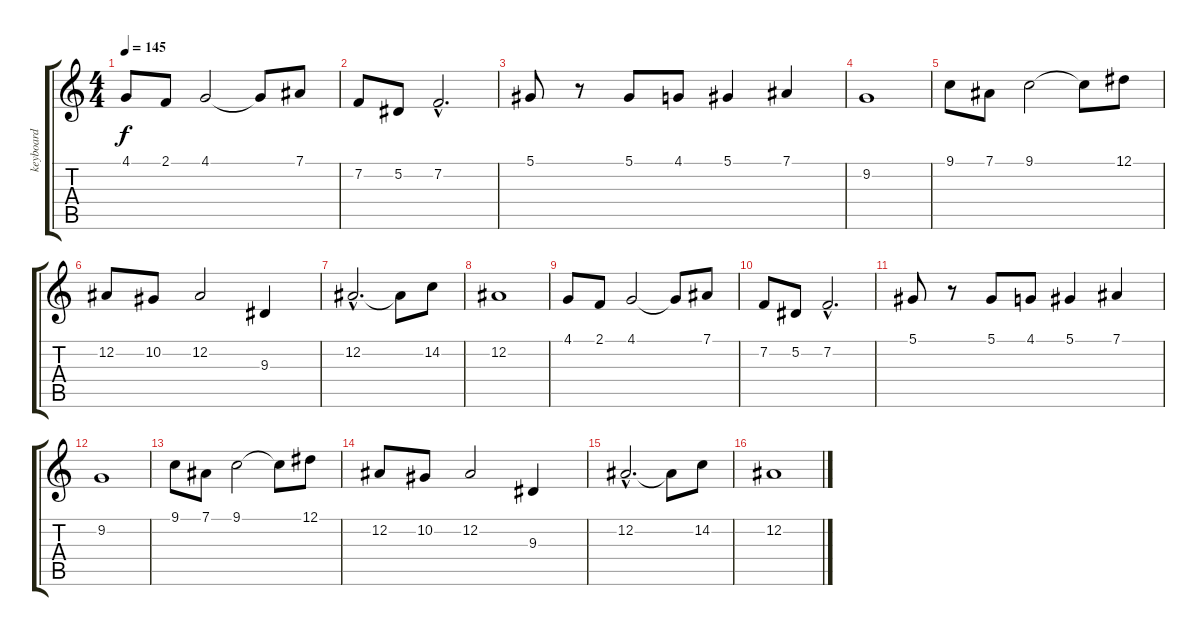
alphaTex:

\track ("keyboard" "keyboard") {instrument brasssection}
\staff {score tabs}
\tuning (Eb4 Bb3 Gb3 Db3 Ab2 Eb2) {hide}
\ts (4 4)
\tempo 145
\clef g2
\ks c
4.1.8{dy f} 2.1.8 4.1.2 4.1{t}.8 7.1.8 |
7.2.8 5.2.8 7.2{hac}.2{d} |
5.1.8 r.8 5.1.8 4.1.8 5.1.4 7.1.4 |
9.2.1 |
9.1.8 7.1.8 9.1.2 9.1{t}.8 12.1.8 |
12.2.8 10.2.8 12.2.2 9.3.4 |
12.2{hac}.2{d} 12.2{t}.8 14.2.8 |
12.2.1 |
4.1.8 2.1.8 4.1.2 4.1{t}.8 7.1.8 |
7.2.8 5.2.8 7.2{hac}.2{d} |
5.1.8 r.8 5.1.8 4.1.8 5.1.4 7.1.4 |
9.2.1 |
9.1.8 7.1.8 9.1.2 9.1{t}.8 12.1.8 |
12.2.8 10.2.8 12.2.2 9.3.4 |
12.2{hac}.2{d} 12.2{t}.8 14.2.8 |
12.2.1
